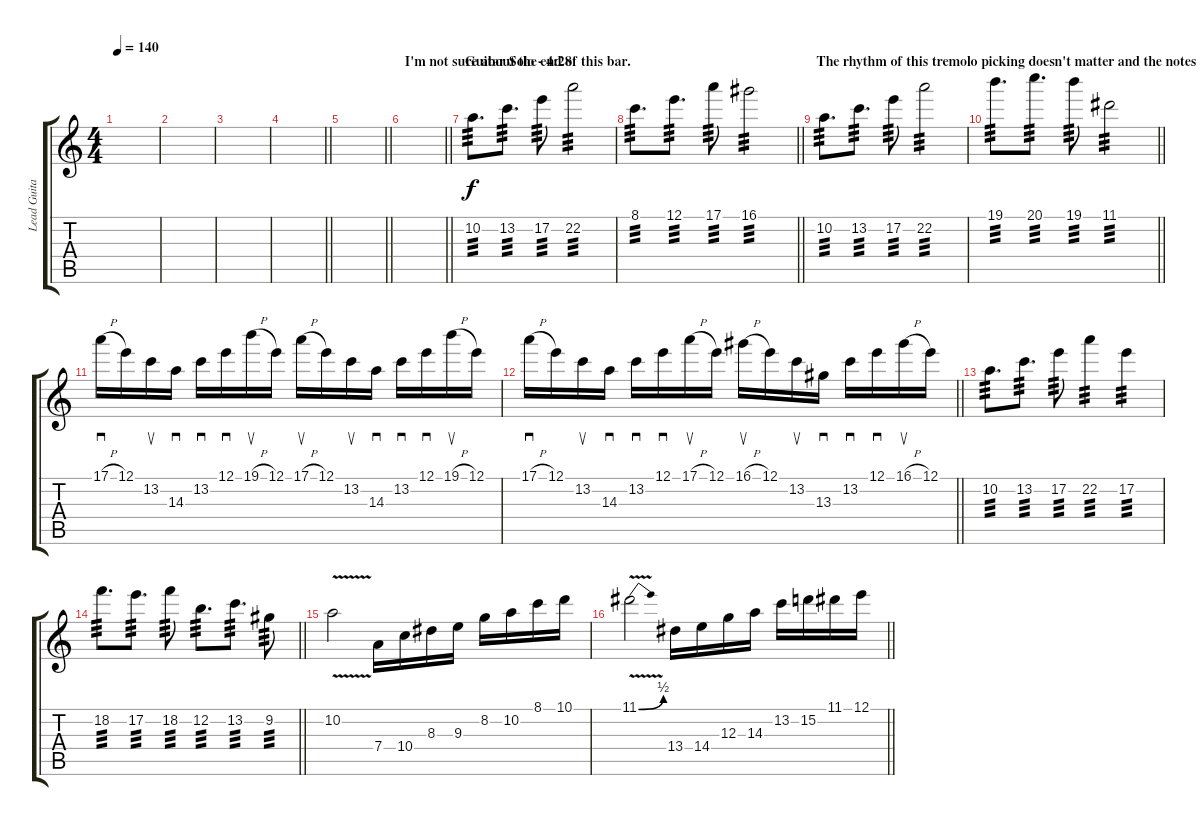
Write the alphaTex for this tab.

\track ("Lead Guitar Solo" "Lead Guita") {instrument distortionguitar}
\staff {score tabs}
\tuning (E4 B3 G3 D3 A2 E2) {hide}
\ts (4 4)
\tempo 140
\clef g2
\ks c
|
|
|
\barLineRight lightlight
|
\barLineRight lightlight
|
\section ("" "I'm not sure about the end of this bar.")
\barLineRight lightlight
|
\section ("" "Guitar Solo - 4:28")
10.2.8{d tp 3} 13.2.8{d tp 3} 17.2.8{tp 3} 22.2.2{tp 3} |
\barLineRight lightlight
8.1.8{d tp 3} 12.1.8{d tp 3} 17.1.8{tp 3} 16.1.2{tp 3} |
\section ("" "The rhythm of this tremolo picking doesn't matter and the notes can be played on different strings.")
10.2.8{d tp 3} 13.2.8{d tp 3} 17.2.8{tp 3} 22.2.2{tp 3} |
\barLineRight lightlight
19.1.8{d tp 3} 20.1.8{d tp 3} 19.1.8{tp 3} 11.1.2{tp 3} |
17.1{h}.16{sd} 12.1.16 13.2.16{su} 14.3.16{sd} 13.2.16{sd} 12.1.16{sd} 19.1{h}.16{su} 12.1.16 17.1{h}.16{su} 12.1.16 13.2.16{su} 14.3.16{sd} 13.2.16{sd} 12.1.16{sd} 19.1{h}.16{su} 12.1.16 |
\barLineRight lightlight
17.1{h}.16{sd} 12.1.16 13.2.16{su} 14.3.16{sd} 13.2.16{sd} 12.1.16{sd} 17.1{h}.16{su} 12.1.16 16.1{h}.16{su} 12.1.16 13.2.16{su} 13.3.16{sd} 13.2.16{sd} 12.1.16{sd} 16.1{h}.16{su} 12.1.16 |
10.2.8{d tp 3} 13.2.8{d tp 3} 17.2.8{tp 3} 22.2.4{tp 3} 17.2.4{tp 3} |
\barLineRight lightlight
18.2.8{d tp 3} 17.2.8{d tp 3} 18.2.8{tp 3} 12.2.8{d tp 3} 13.2.8{d tp 3} 9.2.8{tp 3} |
10.2{v}.2 7.4.16 10.4.16 8.3.16 9.3.16 8.2.16 10.2.16 8.1.16 10.1.16 |
\barLineRight lightlight
11.1{be (bend 0 0 60 2) v}.2 13.4.16 14.4.16 12.3.16 14.3.16 13.2.16 15.2.16 11.1.16 12.1.16
